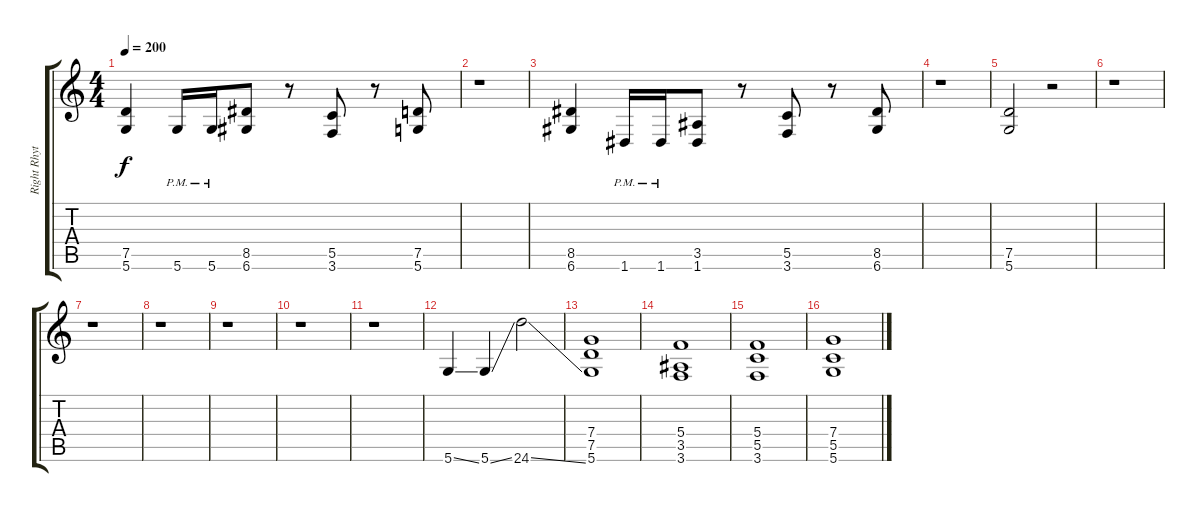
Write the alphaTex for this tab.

\track ("Right Rhythm Gtr" "Right Rhyt") {instrument distortionguitar}
\staff {score tabs}
\tuning (D4 A3 F3 C3 G2 D2) {hide}
\ts (4 4)
\tempo 200
\clef g2
\ks c
(7.5 5.6).4{dy f} 5.6{pm}.16 5.6{pm}.16 (8.5 6.6).8 r.8 (5.5 3.6).8 r.8 (7.5 5.6).8 |
r.1 |
(8.5 6.6).4 1.6{pm}.16 1.6{pm}.16 (3.5 1.6).8 r.8 (5.5 3.6).8 r.8 (8.5 6.6).8 |
r.1 |
(7.5 5.6).2 r.2 |
r.1 |
r.1 |
r.1 |
r.1 |
r.1 |
r.1 |
5.6{ss}.4 5.6{ss}.4 24.6{ss}.2 |
(7.4 7.5 5.6).1 |
(5.4 3.5 3.6).1 |
(5.4 5.5 3.6).1 |
(7.4 5.5 5.6).1
